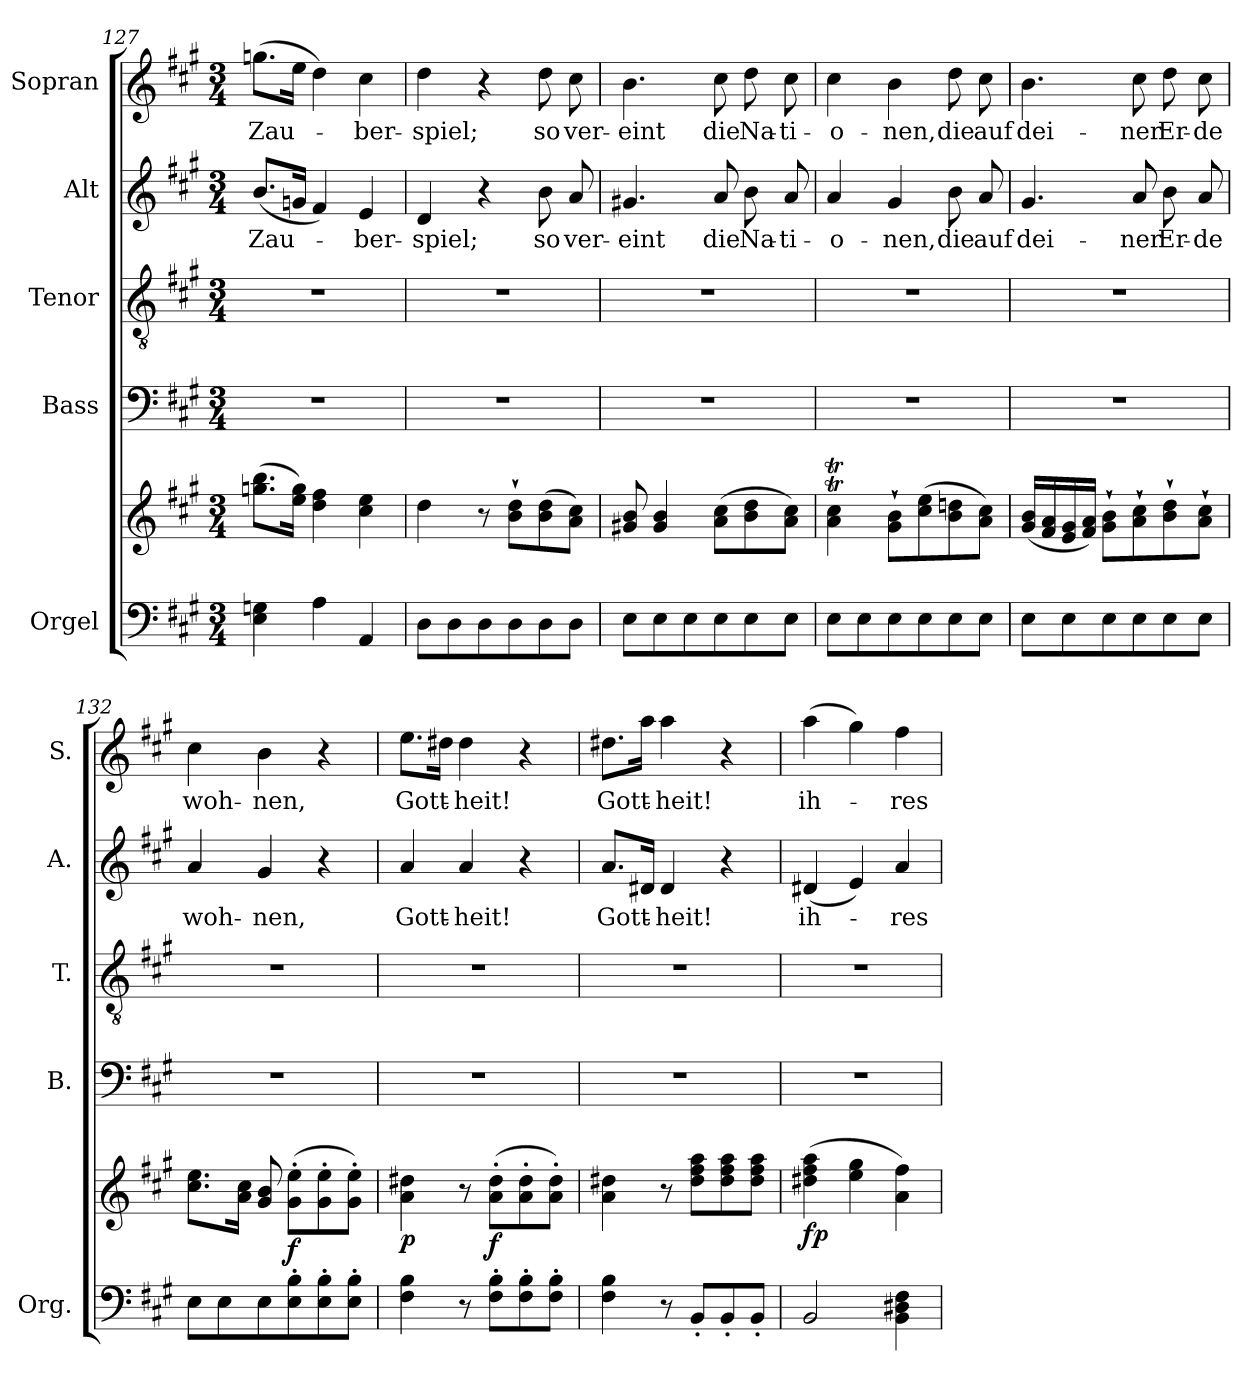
**kern	**kern	**dynam	**kern	**kern	**kern	**text	**kern	**text
*part5	*part5	*part5	*part4	*part3	*part2	*part2	*part1	*part1
*staff6	*staff5	*staff5/6	*staff4	*staff3	*staff2	*staff2	*staff1	*staff1
*I"Orgel	*	*	*I"Bass	*I"Tenor	*I"Alt	*	*I"Sopran	*
*I'Org.	*	*	*I'B.	*I'T.	*I'A.	*	*I'S.	*
*clefF4	*clefG2	*	*clefF4	*clefGv2	*clefG2	*	*clefG2	*
*k[f#c#g#]	*k[f#c#g#]	*	*k[f#c#g#]	*k[f#c#g#]	*k[f#c#g#]	*	*k[f#c#g#]	*
*A:	*A:	*	*A:	*A:	*A:	*	*A:	*
*M3/4	*M3/4	*	*M3/4	*M3/4	*M3/4	*	*M3/4	*
=127	=127	=127	=127	=127	=127	=127	=127	=127
!	!	!	!	!	!	!LO:LY:b	!	!LO:LY:b
4E\ 4Gn\	(>8.ggn\ 8.bb\L	.	2.r	2.r	(<8.b/L	Zau-	(>8.ggn\L	Zau-
.	16ee\ 16gg\Jk)	.	.	.	16gn/Jk	.	16ee\Jk	.
4A\	4dd\ 4ff#\	.	.	.	4f#/)	.	4dd\)	.
!	!	!	!	!	!	!LO:LY:b	!	!LO:LY:b
4AA/	4cc#\ 4ee\	.	.	.	4e/	-ber-	4cc#\	-ber-
=128	=128	=128	=128	=128	=128	=128	=128	=128
!	!	!	!	!	!	!LO:LY:b	!	!LO:LY:b
8D\L	4dd\	.	2.r	2.r	4d/	-spiel;	4dd\	-spiel;
8D\	.	.	.	.	.	.	.	.
8D\	8r	.	.	.	4r	.	4r	.
8D\	8b\`> 8dd\`>L	.	.	.	.	.	.	.
!	!	!	!	!	!	!LO:LY:b	!	!LO:LY:b
8D\	(>8b\ 8dd\	.	.	.	8b\	so	8dd\	so
!	!	!	!	!	!	!LO:LY:b	!	!LO:LY:b
8D\J	8a\ 8cc#\J)	.	.	.	8a/	ver-	8cc#\	ver-
=129	=129	=129	=129	=129	=129	=129	=129	=129
!	!	!	!	!	!	!LO:LY:b	!	!LO:LY:b
8E\L	8g#X/ 8b/	.	2.r	2.r	4.g#X/	-eint	4.b\	-eint
8E\	4g#/ 4b/	.	.	.	.	.	.	.
8E\	.	.	.	.	.	.	.	.
!	!	!	!	!	!	!LO:LY:b	!	!LO:LY:b
8E\	(>8a\ 8cc#\L	.	.	.	8a/	die	8cc#\	die
!	!	!	!	!	!	!LO:LY:b	!	!LO:LY:b
8E\	8b\ 8dd\	.	.	.	8b\	Na-	8dd\	Na-
!	!	!	!	!	!	!LO:LY:b	!	!LO:LY:b
8E\J	8a\ 8cc#\J)	.	.	.	8a/	-ti-	8cc#\	-ti-
=130	=130	=130	=130	=130	=130	=130	=130	=130
!	!	!	!	!	!	!LO:LY:b	!	!LO:LY:b
8E\L	4a\T 4cc#\T	.	2.r	2.r	4a/	-o-	4cc#\	-o-
8E\	.	.	.	.	.	.	.	.
!	!	!	!	!	!	!LO:LY:b	!	!LO:LY:b
8E\	8g#\`> 8b\`>L	.	.	.	4g#/	-nen,	4b\	-nen,
8E\	(>8cc#\ 8ee\	.	.	.	.	.	.	.
!	!	!	!	!	!	!LO:LY:b	!	!LO:LY:b
8E\	8b\ 8dd\	.	.	.	8b\	die	8dd\	die
!	!	!	!	!	!	!LO:LY:b	!	!LO:LY:b
8E\J	8a\ 8cc#\J)	.	.	.	8a/	auf	8cc#\	auf
=131	=131	=131	=131	=131	=131	=131	=131	=131
!	!	!	!	!	!	!LO:LY:b	!	!LO:LY:b
8E\L	(<16g#/ 16b/LL	.	2.r	2.r	4.g#/	dei-	4.b\	dei-
.	16f#/ 16a/	.	.	.	.	.	.	.
8E\	16e/ 16g#/	.	.	.	.	.	.	.
.	16f#/ 16a/JJ)	.	.	.	.	.	.	.
8E\	8g#\`> 8b\`>L	.	.	.	.	.	.	.
!	!	!	!	!	!	!LO:LY:b	!	!LO:LY:b
8E\	8a\`> 8cc#\`>	.	.	.	8a/	-ner	8cc#\	-ner
!	!	!	!	!	!	!LO:LY:b	!	!LO:LY:b
8E\	8b\`> 8dd\`>	.	.	.	8b\	Er-	8dd\	Er-
!	!	!	!	!	!	!LO:LY:b	!	!LO:LY:b
8E\J	8a\`> 8cc#\`>J	.	.	.	8a/	-de	8cc#\	-de
!!LO:LB:g=z
=132	=132	=132	=132	=132	=132	=132	=132	=132
!	!	!	!	!	!	!LO:LY:b	!	!LO:LY:b
8E\L	8.cc#\ 8.ee\L	.	2.r	2.r	4a/	woh-	4cc#\	woh-
8E\	.	.	.	.	.	.	.	.
.	16a\ 16cc#\Jk	.	.	.	.	.	.	.
!	!	!	!	!	!	!LO:LY:b	!	!LO:LY:b
8E\	8g#/ 8b/	.	.	.	4g#/	-nen,	4b\	-nen,
!	!	!LO:DY:b	!	!	!	!	!	!
8E\'> 8B\'>	(>8g#\'> 8ee\'>L	f	.	.	.	.	.	.
8E\'> 8B\'>	8g#\'> 8ee\'>	.	.	.	4r	.	4r	.
8E\'> 8B\'>J	8g#\'> 8ee\'>J)	.	.	.	.	.	.	.
=133	=133	=133	=133	=133	=133	=133	=133	=133
!	!	!LO:DY:b	!	!	!	!LO:LY:b	!	!LO:LY:b
4F#\ 4B\	4a\ 4dd#X\	p	2.r	2.r	4a/	Gott-	8.ee\L	Gott-
.	.	.	.	.	.	.	16dd#X\Jk	.
!	!	!	!	!	!	!LO:LY:b	!	!LO:LY:b
8r	8r	.	.	.	4a/	-heit!	4dd#\	-heit!
!	!	!LO:DY:b	!	!	!	!	!	!
8F#\'> 8B\'>L	(>8a\'> 8dd#\'>L	f	.	.	.	.	.	.
8F#\'> 8B\'>	8a\'> 8dd#\'>	.	.	.	4r	.	4r	.
8F#\'> 8B\'>J	8a\'> 8dd#\'>J)	.	.	.	.	.	.	.
=134	=134	=134	=134	=134	=134	=134	=134	=134
!	!	!	!	!	!	!LO:LY:b	!	!LO:LY:b
4F#\ 4B\	4a\ 4dd#X\	.	2.r	2.r	8.a/L	Gott-	8.dd#X\L	Gott-
.	.	.	.	.	16d#X/Jk	.	16aa\Jk	.
!	!	!	!	!	!	!LO:LY:b	!	!LO:LY:b
8r	8r	.	.	.	4d#/	-heit!	4aa\	-heit!
8BB'</L	8dd#\ 8ff#\ 8aa\L	.	.	.	.	.	.	.
8BB'</	8dd#\ 8ff#\ 8aa\	.	.	.	4r	.	4r	.
8BB'</J	8dd#\ 8ff#\ 8aa\J	.	.	.	.	.	.	.
=135	=135	=135	=135	=135	=135	=135	=135	=135
!	!	!LO:DY:b	!	!	!	!LO:LY:b	!	!LO:LY:b
2BB/	(>4dd#X\ 4ff#\ 4aa\	fp	2.r	2.r	(<4d#X/	ih-	(>4aa\	ih-
.	4ee\ 4gg#\	.	.	.	4e/)	.	4gg#\)	.
!	!	!	!	!	!	!LO:LY:b	!	!LO:LY:b
4BB\ 4D#X\ 4F#\	4a\ 4ff#\)	.	.	.	4a/	-res	4ff#\	-res
=	=	=	=	=	=	=	=	=
*-	*-	*-	*-	*-	*-	*-	*-	*-
